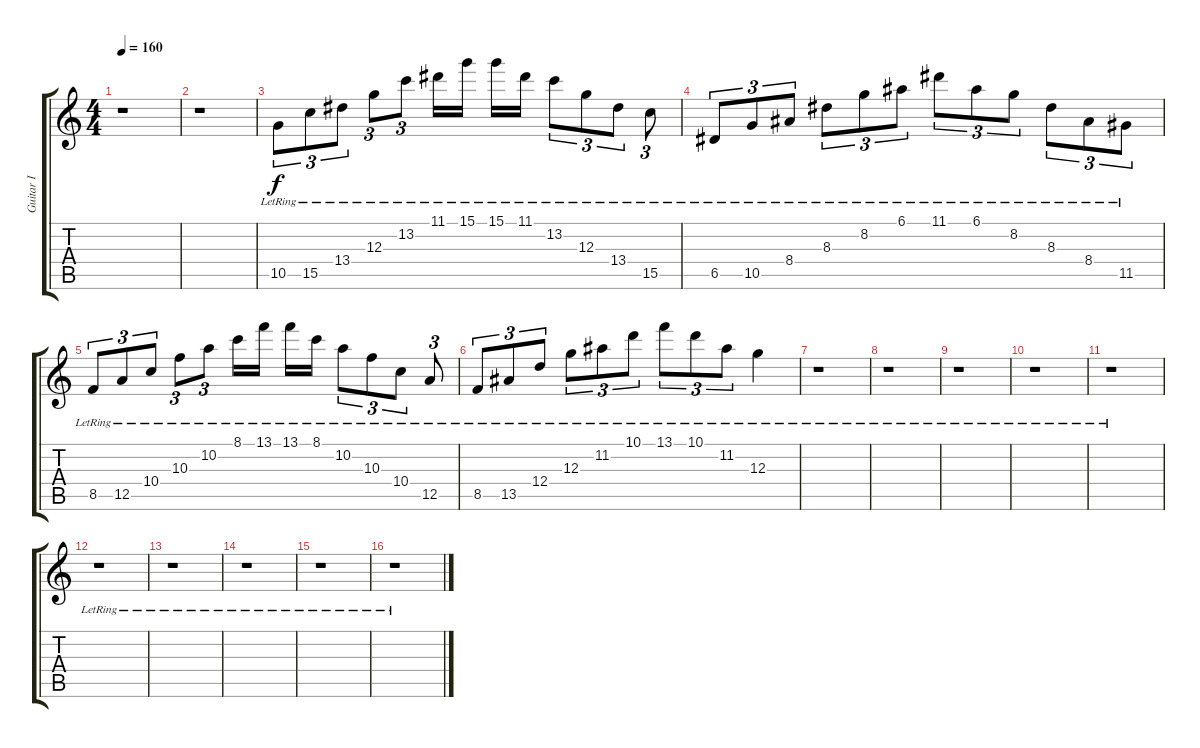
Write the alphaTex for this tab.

\track ("Guitar I" "Guitar I") {instrument electricguitarmuted}
\staff {score tabs}
\tuning (E4 B3 G3 D3 A2 D2) {hide}
\ts (4 4)
\tempo 160
\clef g2
\ks c
r.1{dy f} |
r.1 |
10.5{lr}.8{tu (3 2) volume 10 instrument electricguitarmuted} 15.5{lr}.8{tu (3 2)} 13.4{lr}.8{tu (3 2)} 12.3{lr}.8{tu (3 2)} 13.2{lr}.8{tu (3 2)} 11.1{lr}.16 15.1{lr}.16 15.1{lr}.16 11.1{lr}.16 13.2{lr}.8{tu (3 2)} 12.3{lr}.8{tu (3 2)} 13.4{lr}.8{tu (3 2)} 15.5{lr}.8{tu (3 2)} |
6.5{lr}.8{tu (3 2)} 10.5{lr}.8{tu (3 2)} 8.4{lr}.8{tu (3 2)} 8.3{lr}.8{tu (3 2)} 8.2{lr}.8{tu (3 2)} 6.1{lr}.8{tu (3 2)} 11.1{lr}.8{tu (3 2)} 6.1{lr}.8{tu (3 2)} 8.2{lr}.8{tu (3 2)} 8.3{lr}.8{tu (3 2)} 8.4{lr}.8{tu (3 2)} 11.5{lr}.8{tu (3 2)} |
8.5{lr}.8{tu (3 2)} 12.5{lr}.8{tu (3 2)} 10.4{lr}.8{tu (3 2)} 10.3{lr}.8{tu (3 2)} 10.2{lr}.8{tu (3 2)} 8.1{lr}.16 13.1{lr}.16 13.1{lr}.16 8.1{lr}.16 10.2{lr}.8{tu (3 2)} 10.3{lr}.8{tu (3 2)} 10.4{lr}.8{tu (3 2)} 12.5{lr}.8{tu (3 2)} |
8.5{lr}.8{tu (3 2)} 13.5{lr}.8{tu (3 2)} 12.4{lr}.8{tu (3 2)} 12.3{lr}.8{tu (3 2)} 11.2{lr}.8{tu (3 2)} 10.1{lr}.8{tu (3 2)} 13.1{lr}.8{tu (3 2)} 10.1{lr}.8{tu (3 2)} 11.2{lr}.8{tu (3 2)} 12.3{lr}.4 |
r.1 |
r.1 |
r.1 |
r.1 |
r.1 |
r.1 |
r.1 |
r.1 |
r.1 |
r.1
